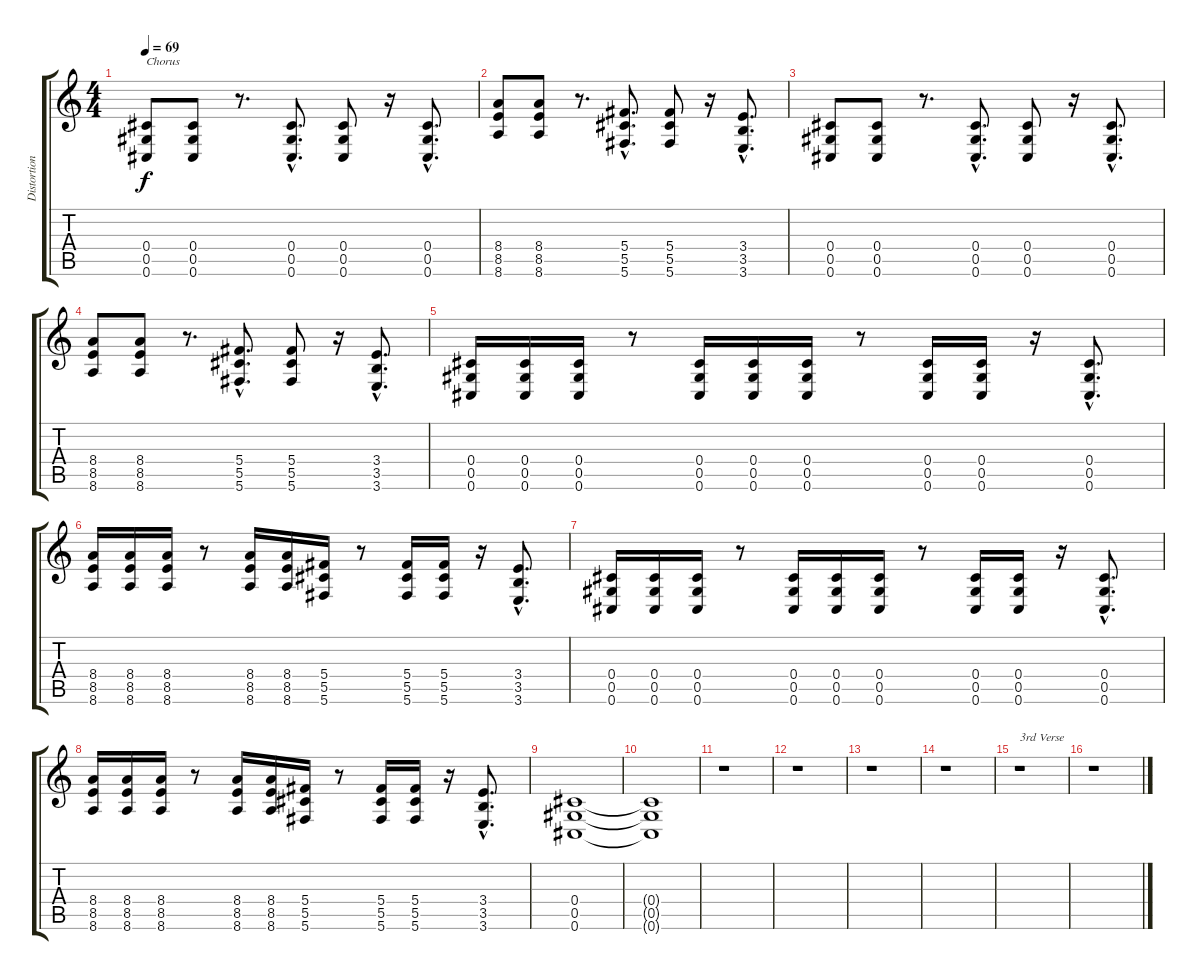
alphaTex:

\track ("Distortion Guitar" "Distortion") {instrument distortionguitar}
\staff {score tabs}
\tuning (Eb4 Bb3 Gb3 Db3 Ab2 Db2) {hide}
\ts (4 4)
\tempo 69
\clef g2
\ks c
(0.4 0.5 0.6).8{txt "Chorus" dy f} (0.4 0.5 0.6).8 r.8{d} (0.4{hac} 0.5{hac} 0.6{hac}).8{d} (0.4 0.5 0.6).8 r.16 (0.4{hac} 0.5{hac} 0.6{hac}).8{d} |
(8.4 8.5 8.6).8 (8.4 8.5 8.6).8 r.8{d} (5.4{hac} 5.5{hac} 5.6{hac}).8{d} (5.4 5.5 5.6).8 r.16 (3.4{hac} 3.5{hac} 3.6{hac}).8{d} |
(0.4 0.5 0.6).8 (0.4 0.5 0.6).8 r.8{d} (0.4{hac} 0.5{hac} 0.6{hac}).8{d} (0.4 0.5 0.6).8 r.16 (0.4{hac} 0.5{hac} 0.6{hac}).8{d} |
(8.4 8.5 8.6).8 (8.4 8.5 8.6).8 r.8{d} (5.4{hac} 5.5{hac} 5.6{hac}).8{d} (5.4 5.5 5.6).8 r.16 (3.4{hac} 3.5{hac} 3.6{hac}).8{d} |
(0.4 0.5 0.6).16 (0.4 0.5 0.6).16 (0.4 0.5 0.6).16 r.8 (0.4 0.5 0.6).16 (0.4 0.5 0.6).16 (0.4 0.5 0.6).16 r.8 (0.4 0.5 0.6).16 (0.4 0.5 0.6).16 r.16 (0.4{hac} 0.5{hac} 0.6{hac}).8{d} |
(8.4 8.5 8.6).16 (8.4 8.5 8.6).16 (8.4 8.5 8.6).16 r.8 (8.4 8.5 8.6).16 (8.4 8.5 8.6).16 (5.4 5.5 5.6).16 r.8 (5.4 5.5 5.6).16 (5.4 5.5 5.6).16 r.16 (3.4{hac} 3.5{hac} 3.6{hac}).8{d} |
(0.4 0.5 0.6).16 (0.4 0.5 0.6).16 (0.4 0.5 0.6).16 r.8 (0.4 0.5 0.6).16 (0.4 0.5 0.6).16 (0.4 0.5 0.6).16 r.8 (0.4 0.5 0.6).16 (0.4 0.5 0.6).16 r.16 (0.4{hac} 0.5{hac} 0.6{hac}).8{d} |
(8.4 8.5 8.6).16 (8.4 8.5 8.6).16 (8.4 8.5 8.6).16 r.8 (8.4 8.5 8.6).16 (8.4 8.5 8.6).16 (5.4 5.5 5.6).16 r.8 (5.4 5.5 5.6).16 (5.4 5.5 5.6).16 r.16 (3.4{hac} 3.5{hac} 3.6{hac}).8{d} |
(0.4 0.5 0.6).1 |
(0.4{t} 0.5{t} 0.6{t}).1 |
r.1 |
r.1 |
r.1 |
r.1 |
r.1{txt "3rd Verse"} |
r.1
